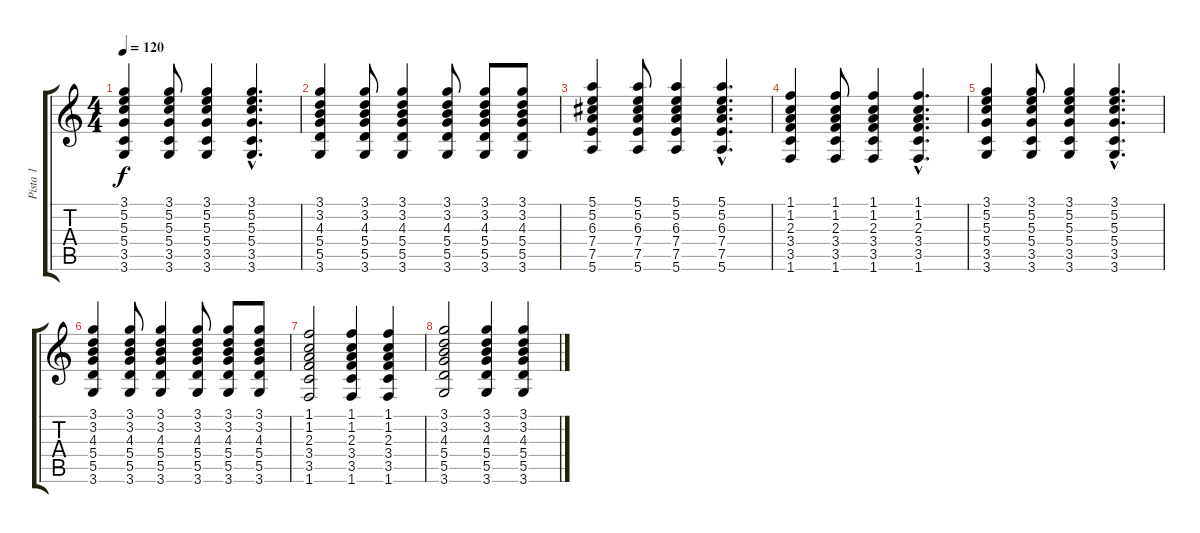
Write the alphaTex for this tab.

\track ("Pista 1" "Pista 1") {instrument acousticguitarnylon}
\staff {score tabs}
\tuning (E4 B3 G3 D3 A2 E2) {hide}
\ts (4 4)
\tempo 120
\clef g2
\ks c
(3.1 5.2 5.3 5.4 3.5 3.6).4{dy f} (3.1 5.2 5.3 5.4 3.5 3.6).8 (3.1 5.2 5.3 5.4 3.5 3.6).4 (3.1{hac} 5.2{hac} 5.3{hac} 5.4{hac} 3.5{hac} 3.6{hac}).4{d} |
(3.1 3.2 4.3 5.4 5.5 3.6).4 (3.1 3.2 4.3 5.4 5.5 3.6).8 (3.1 3.2 4.3 5.4 5.5 3.6).4 (3.1 3.2 4.3 5.4 5.5 3.6).8 (3.1 3.2 4.3 5.4 5.5 3.6).8 (3.1 3.2 4.3 5.4 5.5 3.6).8 |
(5.1 5.2 6.3 7.4 7.5 5.6).4 (5.1 5.2 6.3 7.4 7.5 5.6).8 (5.1 5.2 6.3 7.4 7.5 5.6).4 (5.1{hac} 5.2{hac} 6.3{hac} 7.4{hac} 7.5{hac} 5.6{hac}).4{d} |
(1.1 1.2 2.3 3.4 3.5 1.6).4 (1.1 1.2 2.3 3.4 3.5 1.6).8 (1.1 1.2 2.3 3.4 3.5 1.6).4 (1.1{hac} 1.2{hac} 2.3{hac} 3.4{hac} 3.5{hac} 1.6{hac}).4{d} |
(3.1 5.2 5.3 5.4 3.5 3.6).4 (3.1 5.2 5.3 5.4 3.5 3.6).8 (3.1 5.2 5.3 5.4 3.5 3.6).4 (3.1{hac} 5.2{hac} 5.3{hac} 5.4{hac} 3.5{hac} 3.6{hac}).4{d} |
(3.1 3.2 4.3 5.4 5.5 3.6).4 (3.1 3.2 4.3 5.4 5.5 3.6).8 (3.1 3.2 4.3 5.4 5.5 3.6).4 (3.1 3.2 4.3 5.4 5.5 3.6).8 (3.1 3.2 4.3 5.4 5.5 3.6).8 (3.1 3.2 4.3 5.4 5.5 3.6).8 |
(1.1 1.2 2.3 3.4 3.5 1.6).2 (1.1 1.2 2.3 3.4 3.5 1.6).4 (1.1 1.2 2.3 3.4 3.5 1.6).4 |
(3.1 3.2 4.3 5.4 5.5 3.6).2 (3.1 3.2 4.3 5.4 5.5 3.6).4 (3.1 3.2 4.3 5.4 5.5 3.6).4
